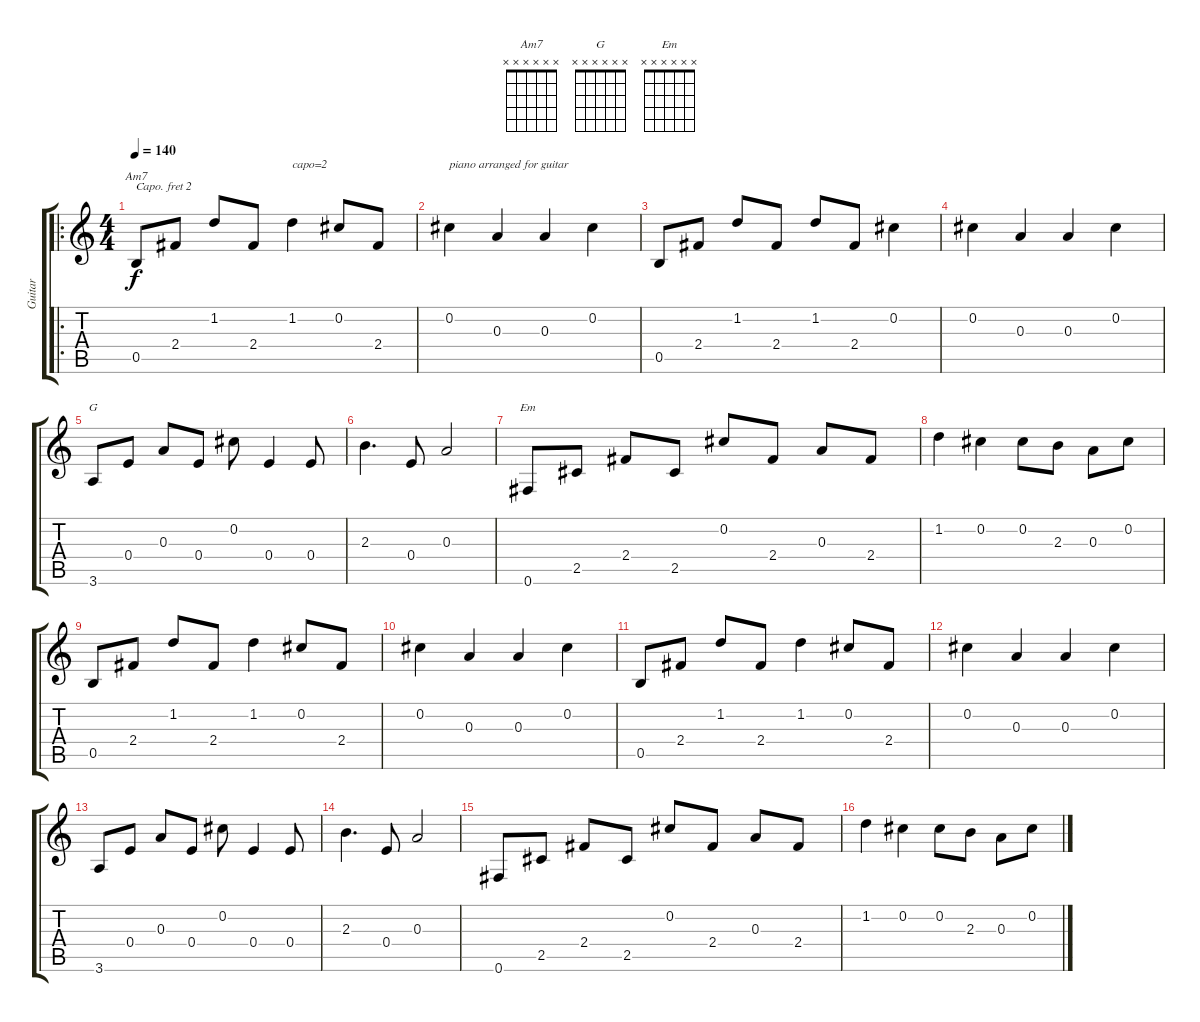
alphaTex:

\track ("Guitar" "Guitar") {instrument acousticguitarnylon}
\staff {score tabs}
\capo 2
\tuning (E4 B3 G3 D3 A2 E2) {hide}
\chord ("Am7" x x x x x x) {firstfret 0}
\chord ("G" x x x x x x) {firstfret 0}
\chord ("Em" x x x x x x) {firstfret 0}
\ro
\ts (4 4)
\tempo 140
\clef g2
\ks c
0.5.8{ch "Am7" dy f instrument acousticguitarnylon} 2.4.8 1.2.8 2.4.8 1.2.4{txt "capo=2"} 0.2.8 2.4.8 |
0.2.4{txt "piano arranged for guitar"} 0.3.4 0.3.4 0.2.4 |
0.5.8 2.4.8 1.2.8 2.4.8 1.2.8 2.4.8 0.2.4 |
0.2.4 0.3.4 0.3.4 0.2.4 |
3.6.8{ch "G"} 0.4.8 0.3.8 0.4.8 0.2.8 0.4.4 0.4.8 |
2.3.4{d} 0.4.8 0.3.2 |
0.6.8{ch "Em"} 2.5.8 2.4.8 2.5.8 0.2.8 2.4.8 0.3.8 2.4.8 |
1.2.4 0.2.4 0.2.8 2.3.8 0.3.8 0.2.8 |
0.5.8 2.4.8 1.2.8 2.4.8 1.2.4 0.2.8 2.4.8 |
0.2.4 0.3.4 0.3.4 0.2.4 |
0.5.8 2.4.8 1.2.8 2.4.8 1.2.4 0.2.8 2.4.8 |
0.2.4 0.3.4 0.3.4 0.2.4 |
3.6.8 0.4.8 0.3.8 0.4.8 0.2.8 0.4.4 0.4.8 |
2.3.4{d} 0.4.8 0.3.2 |
0.6.8 2.5.8 2.4.8 2.5.8 0.2.8 2.4.8 0.3.8 2.4.8 |
1.2.4 0.2.4 0.2.8 2.3.8 0.3.8 0.2.8
